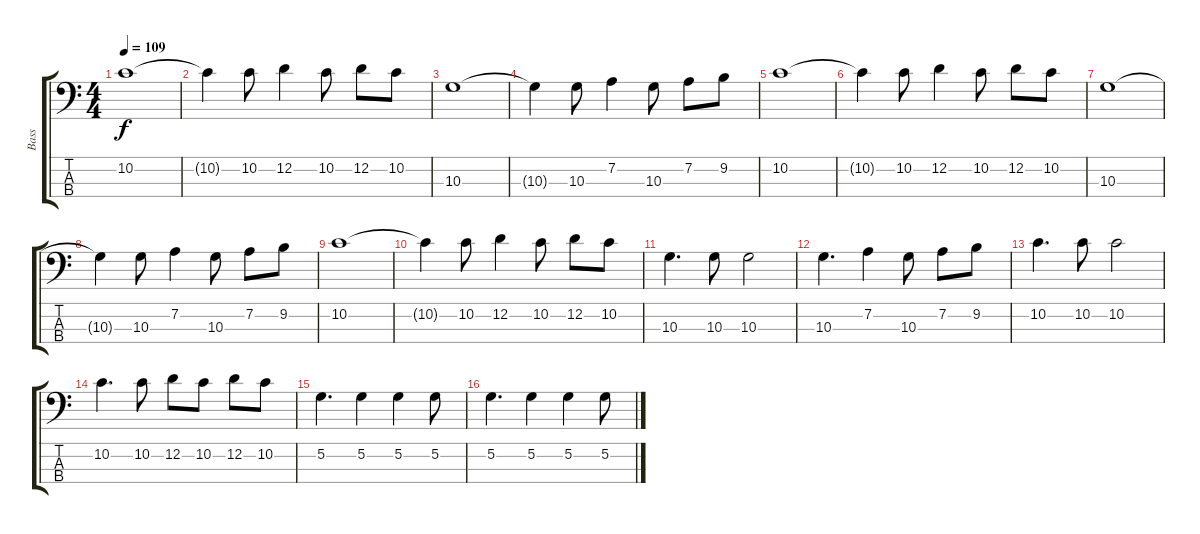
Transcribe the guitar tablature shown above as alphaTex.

\track ("Bass" "Bass") {instrument electricbassfinger}
\staff {score tabs}
\tuning (G2 D2 A1 E1) {hide}
\ts (4 4)
\tempo 109
\clef f4
\ks c
10.2.1{dy f} |
10.2{t}.4 10.2.8 12.2.4 10.2.8 12.2.8 10.2.8 |
10.3.1 |
10.3{t}.4 10.3.8 7.2.4 10.3.8 7.2.8 9.2.8 |
10.2.1 |
10.2{t}.4 10.2.8 12.2.4 10.2.8 12.2.8 10.2.8 |
10.3.1 |
10.3{t}.4 10.3.8 7.2.4 10.3.8 7.2.8 9.2.8 |
10.2.1 |
10.2{t}.4 10.2.8 12.2.4 10.2.8 12.2.8 10.2.8 |
10.3.4{d} 10.3.8 10.3.2 |
10.3.4{d} 7.2.4 10.3.8 7.2.8 9.2.8 |
10.2.4{d} 10.2.8 10.2.2 |
10.2.4{d} 10.2.8 12.2.8 10.2.8 12.2.8 10.2.8 |
5.2.4{d} 5.2.4 5.2.4 5.2.8 |
5.2.4{d} 5.2.4 5.2.4 5.2{sl}.8
